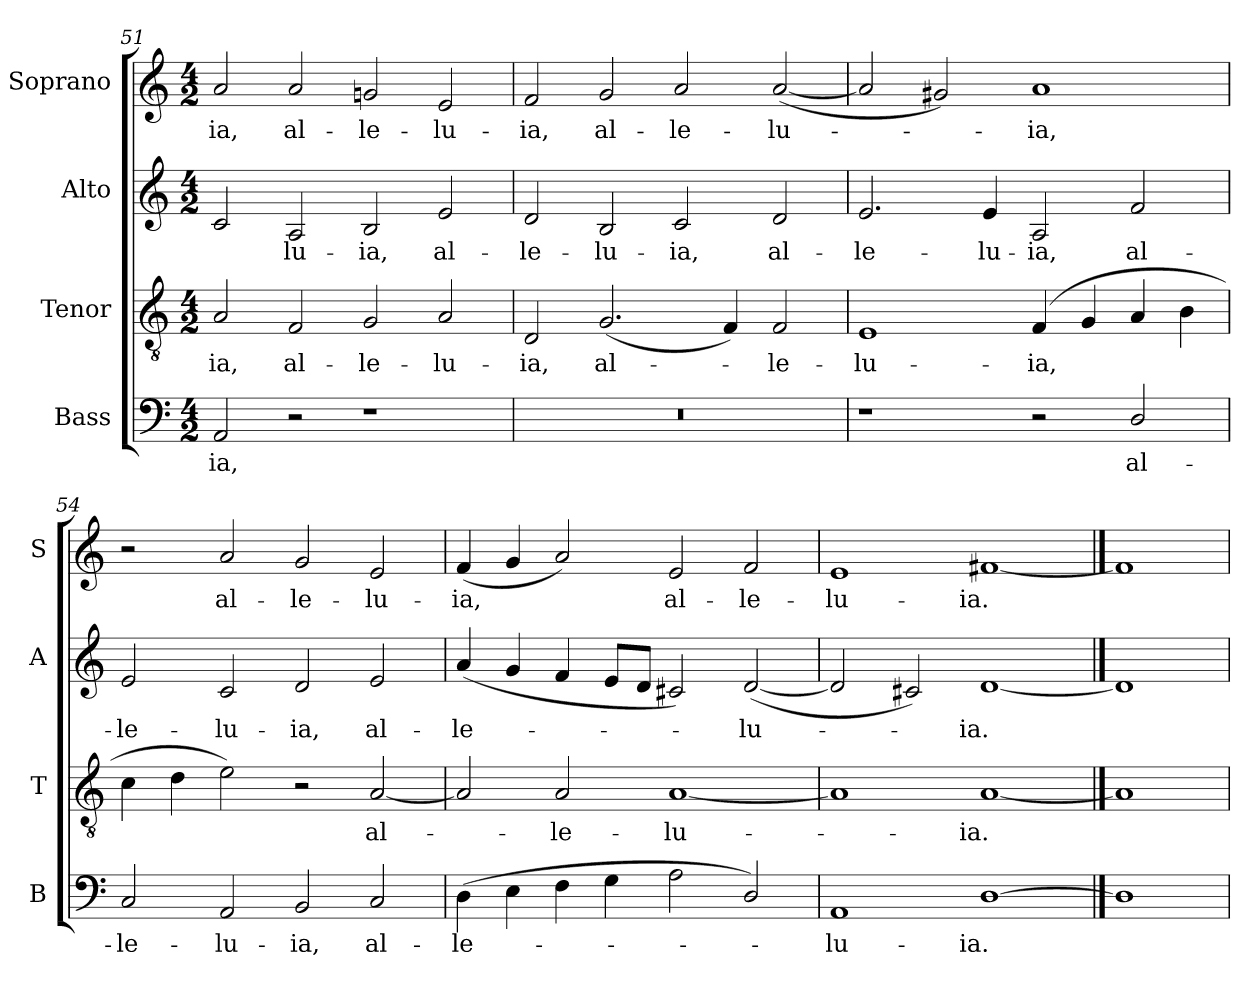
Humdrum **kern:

**kern	**text	**kern	**text	**kern	**text	**kern	**text
*part4	*part4	*part3	*part3	*part2	*part2	*part1	*part1
*staff4	*staff4	*staff3	*staff3	*staff2	*staff2	*staff1	*staff1
*I"Bass	*	*I"Tenor	*	*I"Alto	*	*I"Soprano	*
*I'B	*	*I'T	*	*I'A	*	*I'S	*
*clefF4	*	*clefGv2	*	*clefG2	*	*clefG2	*
*k[]	*	*k[]	*	*k[]	*	*k[]	*
*C:	*	*C:	*	*C:	*	*C:	*
*M4/2	*	*M4/2	*	*M4/2	*	*M4/2	*
=51	=51	=51	=51	=51	=51	=51	=51
!	!LO:LY:b	!	!LO:LY:b	!	!	!	!LO:LY:b
2AA	ia,	2A	-ia,	2c	.	2a	-ia,
!	!	!	!LO:LY:b	!	!LO:LY:b	!	!LO:LY:b
2r	.	2F	al-	2A	lu-	2a	al-
!	!	!	!LO:LY:b	!	!LO:LY:b	!	!LO:LY:b
1r	.	2G	-le-	2B	-ia,	2gn	-le-
!	!	!	!LO:LY:b	!	!LO:LY:b	!	!LO:LY:b
.	.	2A	-lu-	2e	al-	2e	-lu-
=52	=52	=52	=52	=52	=52	=52	=52
!	!	!	!LO:LY:b	!	!LO:LY:b	!	!LO:LY:b
0r	.	2D	-ia,	2d	-le-	2f	-ia,
!	!	!	!LO:LY:b	!	!LO:LY:b	!	!LO:LY:b
.	.	(<2.G	al-	2B	-lu-	2g	al-
!	!	!	!	!	!LO:LY:b	!	!LO:LY:b
.	.	.	.	2c	-ia,	2a	-le-
.	.	4F)	.	.	.	.	.
!	!	!	!LO:LY:b	!	!LO:LY:b	!	!LO:LY:b
.	.	2F	le-	2d	al-	(<[2a	-lu-
=53	=53	=53	=53	=53	=53	=53	=53
!	!	!	!LO:LY:b	!	!LO:LY:b	!	!
1r	.	1E	-lu-	2.e	-le-	2a]	.
.	.	.	.	.	.	2g#X)	.
!	!	!	!	!	!LO:LY:b	!	!
.	.	.	.	4e	-lu-	.	.
!	!	!	!LO:LY:b	!	!LO:LY:b	!	!LO:LY:b
2r	.	(>4F	-ia,	2A	-ia,	1a	ia,
.	.	4G	.	.	.	.	.
!	!LO:LY:b	!	!	!	!LO:LY:b	!	!
2D/	al-	4A	.	2f	al-	.	.
.	.	4B	.	.	.	.	.
=54	=54	=54	=54	=54	=54	=54	=54
!	!LO:LY:b	!	!	!	!LO:LY:b	!	!
2C	-le-	4c	.	2e	-le-	2r	.
.	.	4d	.	.	.	.	.
!	!LO:LY:b	!	!	!	!LO:LY:b	!	!LO:LY:b
2AA	-lu-	2e)	.	2c	-lu-	2a	al-
!	!LO:LY:b	!	!	!	!LO:LY:b	!	!LO:LY:b
2BB	-ia,	2r	.	2d	-ia,	2g	-le-
!	!LO:LY:b	!	!LO:LY:b	!	!LO:LY:b	!	!LO:LY:b
2C	al-	[2A	al-	2e	al-	2e	-lu-
=55	=55	=55	=55	=55	=55	=55	=55
!	!LO:LY:b	!	!	!	!LO:LY:b	!	!LO:LY:b
(>4D	-le-	2A]	.	(<4a	-le-	(<4f	-ia,
4E	.	.	.	4g	.	4g	.
!	!	!	!LO:LY:b	!	!	!	!
4F	.	2A	le-	4f	.	2a)	.
4G	.	.	.	8eL	.	.	.
.	.	.	.	8dJ	.	.	.
!	!	!	!LO:LY:b	!	!	!	!LO:LY:b
2A	.	[1A	-lu-	2c#X)	.	2e	al-
!	!	!	!	!	!LO:LY:b	!	!LO:LY:b
2D/)	.	.	.	(<[2d	lu-	2f	-le-
=56	=56	=56	=56	=56	=56	=56	=56
!	!LO:LY:b	!	!	!	!	!	!LO:LY:b
1AA	lu-	1A]	.	2d]	.	1e	-lu-
.	.	.	.	2c#X)	.	.	.
!	!LO:LY:b	!	!LO:LY:b	!	!LO:LY:b	!	!LO:LY:b
[1D	-ia.	[1A	ia.	[1d	ia.	[1f#X	-ia.
==57	==57	==57	==57	==57	==57	==57	==57
1D]	.	1A]	.	1d]	.	1f#]	.
=	=	=	=	=	=	=	=
*-	*-	*-	*-	*-	*-	*-	*-
